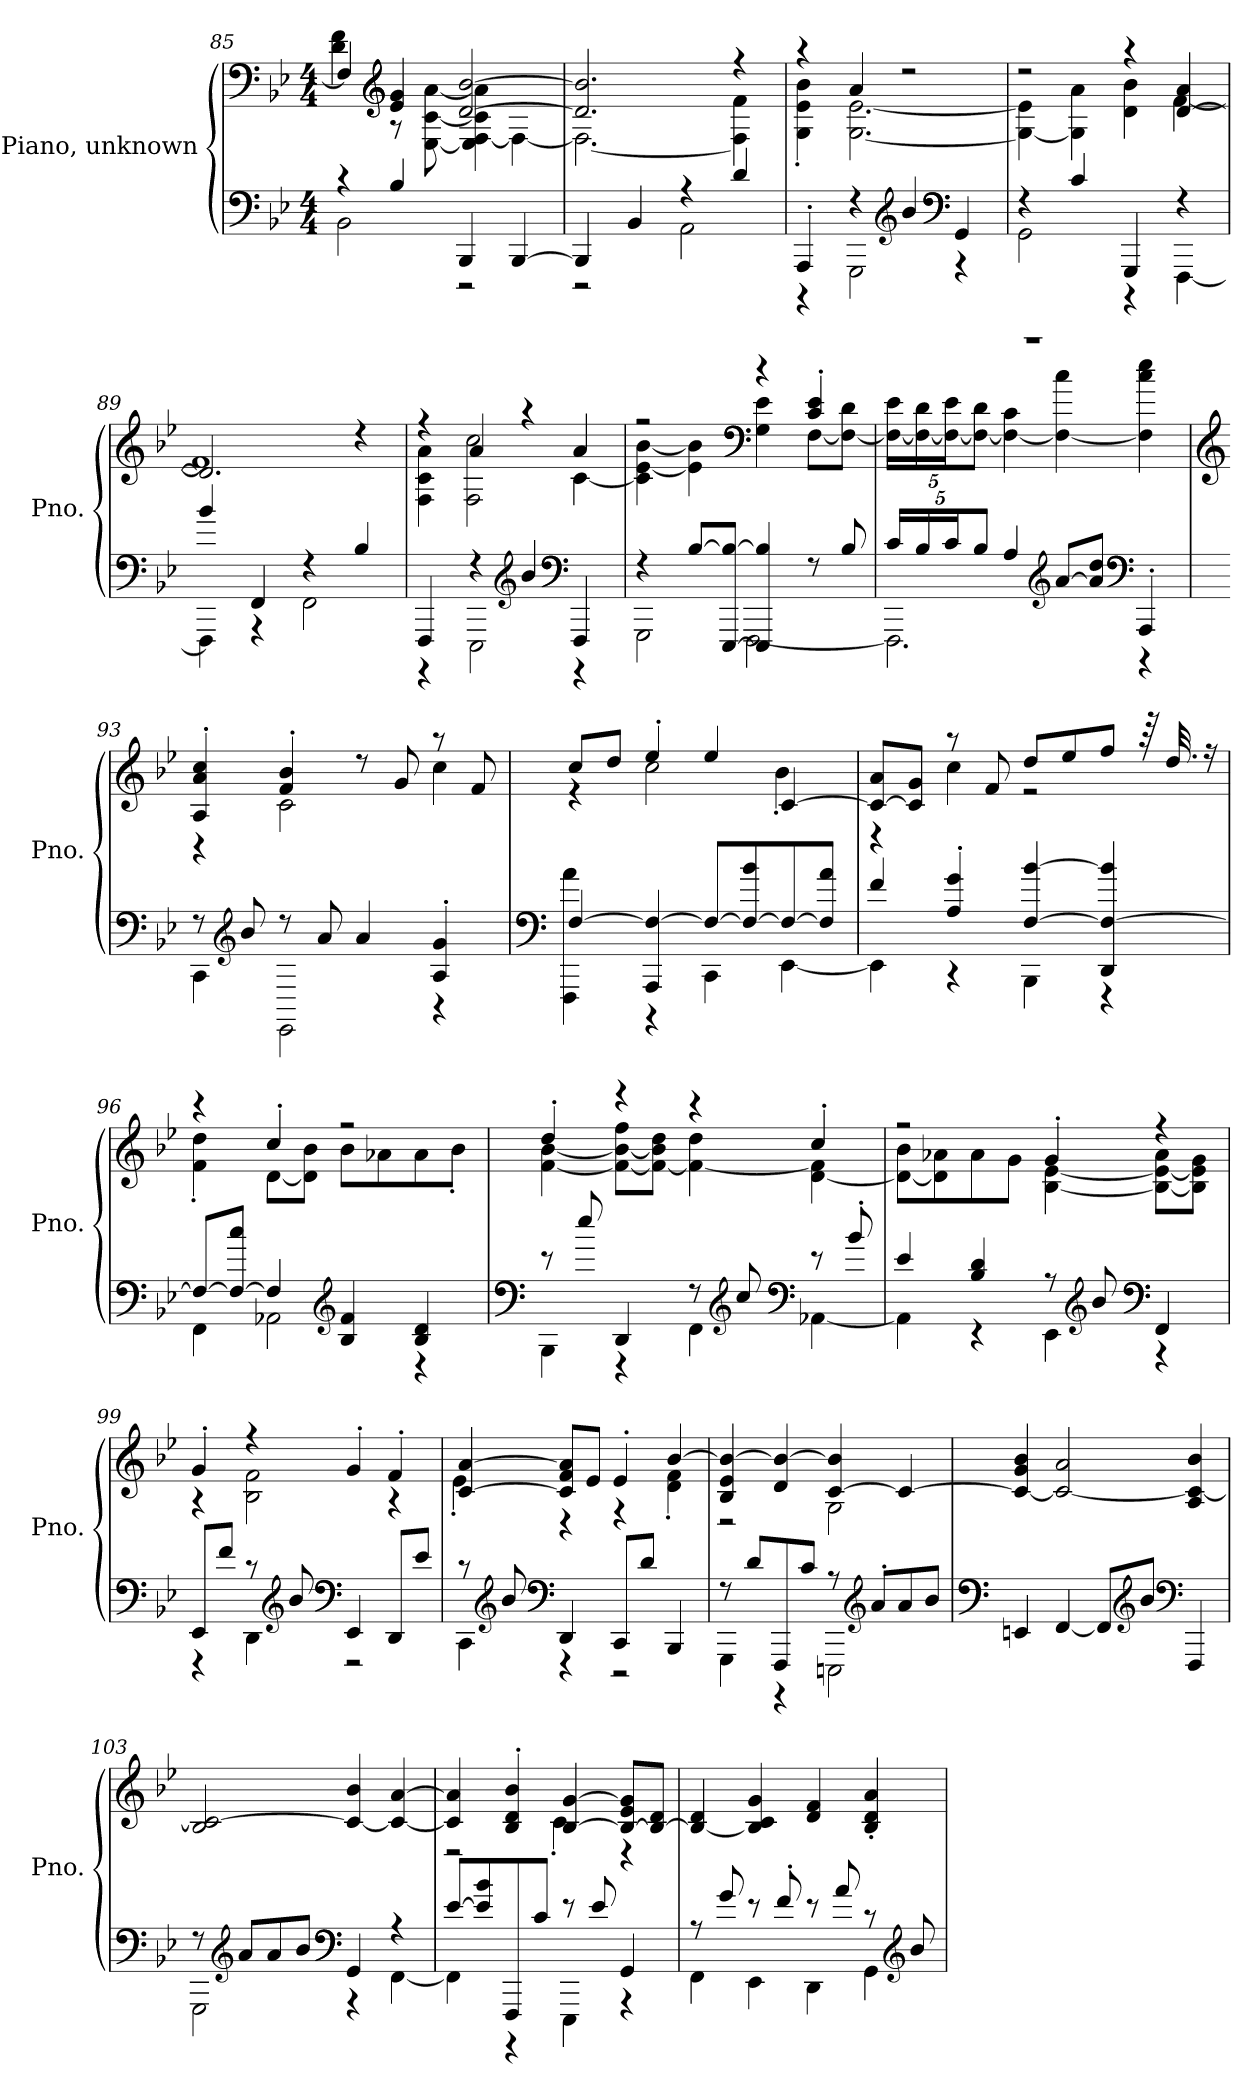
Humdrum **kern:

**kern	**kern
*part1	*part1
*staff2	*staff1
*I"Piano, unknown	*
*I'Pno.	*
!!LO:LB:g=z
*clefF4	*clefF4
*k[b-e-]	*k[b-e-]
*M4/4	*M4/4
=85	=85
*^	*^
4r	2BB-\	4F/]	4d\ 4f\
*	*	*clefG2	*
4B-/	.	4e-/ 4g/	8r
.	.	.	[8E-\ [8c\ [8a\
4BBB-/	2r	[2d/ [2b-/	4E-\] [4F\ 4c\] 4a\]
[4BBB-/	.	.	4F\_
=86	=86	=86	=86
4BBB-/]	2r	2.d/] 2.b-/]	2.F\_
4BB-/	.	.	.
4r	2AA\	.	.
4d/	.	4r	4F\] 4f\
=87	=87	=87	=87
4AAA'/	4r	4r	4G\' 4e-\' 4b-\'
4r	2GGG\	4a/	[2.G\ [2.e-\
*clefG2	*	*	*
4b-/	.	2r	.
*clefF4	*	*	*
4GG/	4r	.	.
=88	=88	=88	=88
4r	2GG\	2r	4G\_ 4e-\]
4c/	.	.	4G\] 4a\
4GGG/	4r	4r	4d\ 4b-\
4r	[4FFF\	[4d/ 4a/	[4f\
=89	=89	=89	=89
4b-/	4FFF\]	2.d/]	1f]
4FF/	4r	.	.
4r	2FF\	.	.
4B-/	.	4r	.
!!LO:LB:g=z	!!
=90	=90	=90	=90
4FFF/	4r	4r	4F\ 4c\ 4a\
4r	2EEE-\	4a/	2F\ 2cc\
*clefG2	*	*	*
4b-/	.	4r	.
*clefF4	*	*	*
4FFF/	4r	4a/	[4c\
=91	=91	=91	=91
4r	2GGG\	2r	4c\] [4e-\ [4b-\
[8B-/L	.	.	4e-\] 4b-\]
[8EEE-/ 8B-/_J	.	.	.
*	*	*clefF4	*
4EEE-/] 4B-/]	[2FFF\	4r	4G\ 4e-\
8r	.	4c/' 4e-/'	[8F\L
8B-/	.	.	8F\_ 8d\J
=92	=92	=92	=92
*Xbrackettup	*	*	*Xbrackettup
20c/LL	2.FFF\]	1r	20F\_ 20e-\LL
20B-/	.	.	20F\_ 20d\
20c/J	.	.	20F\_ 20e-\J
10B-/J	.	.	10F\_ 10d\J
4A/	.	.	4F\_ 4c\
*clefG2	*	*	*
[8a/L	.	.	4F\_ 4cc\
8a/] 8dd/J	.	.	.
*clefF4	*	*	*
4AAA'/	4r	.	4F\] 4cc\ 4ee-\
!!LO:LB:g=z	!!
=93	=93	=93	=93
*	*	*clefG2	*
8r	4CC\	4A/' 4a/' 4cc/'	4r
*clefG2	*	*	*
8b-/	.	.	.
8r	2EE-\	4f/' 4b-/'	2c\
8a/	.	.	.
4a/	.	8r	.
.	.	8g/	.
4A/' 4g/'	4r	8r	4cc\
.	.	8f/	.
=94	=94	=94	=94
*clefF4	*	*	*
[4F/	4FFF\ 4a\	8cc/L	4r
.	.	8dd/J	.
4AAA/ 4F/_	4r	4ee-'/	2cc\
8F/L_	4CC\	4ee-/	.
8F/_ 8b-/	.	.	.
8F/_	[4EE-\	[4c/	4b-'\
8F/] 8a/J	.	.	.
=95	=95	=95	=95
4f/	4EE-\]	8c/_ 8a/L	4r
.	.	8c/] 8g/J	.
4A/' 4g/'	4r	8r	4cc\
.	.	8f/	.
[4F/ [4b-/	4BBB-\	8dd/L	2r
.	.	8ee-/	.
4DD/ 4F/_ 4b-/]	4r	8ff/J	.
.	.	64r	.
.	.	32.dd/	.
.	.	16r	.
!!LO:PB:g=z	!!
=96	=96	=96	=96
8F/L_	4FF\	4r	4f\' 4dd\'
8F/_ 8cc/J	.	.	.
4F/]	2AA-X\	4cc'/	[8d\L
.	.	.	8d\] 8b-\J
*clefG2	*	*	*
4B-/ 4f/	.	2r	8b-\L
.	.	.	8a-X\
4B-/ 4d/	4r	.	8a-\
.	.	.	8b-'\J
=97	=97	=97	=97
*clefF4	*	*	*
8r	4BBB-\	4dd'/	[4f\ [4b-\
8ee-/	.	.	.
4DD/	4r	4r	8f\_ 8b-\_ 8ff\L
.	.	.	8f\_ 8b-\] 8dd\J
8r	4FF\	4r	4f\_ 4dd\
*clefG2	*	*	*
8cc/	.	.	.
*clefF4	*	*	*
8r	[4AA-X\	4cc'/	[4d\ 4f\]
8b-'/	.	.	.
=98	=98	=98	=98
4e-/	4AA-\]	2r	8d\_ 8b-\L
.	.	.	8d\] 8a-X\
4B-/ 4d/	4r	.	8a-\
.	.	.	8g\J
8r	4EE-\	4g'/	[4B-\ [4e-\
*clefG2	*	*	*
8b-/	.	.	.
*clefF4	*	*	*
4FF/	4r	4r	8B-\_ 8e-\_ 8a-\L
.	.	.	8B-\] 8e-\] 8g\J
!!LO:LB:g=z	!!
=99	=99	=99	=99
8EE-/L	4r	4g'/	4r
8f/J	.	.	.
8r	4DD\	4r	2B-\ 2f\
*clefG2	*	*	*
8b-/	.	.	.
*clefF4	*	*	*
4EE-/	2r	4g'/	.
8DD/L	.	4f'/	4r
8e-/J	.	.	.
=100	=100	=100	=100
8r	4CC\	[4c/ [4a/	4e-'\
*clefG2	*	*	*
8b-/	.	.	.
*clefF4	*	*	*
4DD/	4r	8c/] 8f/ 8a/]L	4r
.	.	8e-/J	.
8CC/L	2r	4e-'/	4r
8d/J	.	.	.
4BBB-/	.	[4b-/	4d\' 4f\'
=101	=101	=101	=101
8r	4GGG\	4B-/ 4e-/ 4b-/_	2r
8d/L	.	.	.
8FFF/	4r	4d/ 4b-/_	.
8c/J	.	.	.
8r	2EEEn\	[4c/ 4b-/]	2G\
*clefG2	*	*	*
8a'/L	.	.	.
8a/	.	4c/_	.
8b-/J	.	.	.
*v	*v	*	*
*	*v	*v
!!LO:LB:g=z
=102	=102
*clefF4	*
4EEn/	4c/_ 4g/ 4b-/
[4FF/	2c/_ 2a/
8FF/L]	.
*clefG2	*
8b-/J	.
*clefF4	*
4FFF/	4A/ 4c/_ 4b-/
=103	=103
*^	*
8r	2GGG\	2B-/ 2c/_
*clefG2	*	*
8a/L	.	.
8a/	.	.
8b-/J	.	.
*clefF4	*	*
4GG/	4r	4c/_ 4b-/
4r	[4FF\	4c/_ [4a/
=104	=104	=104
*	*	*^
[8e-/L	4FF\]	4c/] 4a/]	2r
8e-/] 8b-/	.	.	.
8FFF/	4r	4B-/' 4d/' 4b-/'	.
8c/J	.	.	.
8r	4EEE-\	[4B-/ [4g/	4c'\
8e-/	.	.	.
4GG/	4r	8B-/_ 8e-/ 8g/]L	4r
.	.	8B-/_ 8d/J	.
*	*	*v	*v
=105	=105	=105
8r	4FF\	4B-/_ 4d/
8g/	.	.
8r	4EE-\	4B-/] 4c/ 4g/
8f'/	.	.
8r	4DD\	4d/ 4f/
8a/	.	.
8r	4GG\	4B-/' 4d/' 4a/'
*clefG2	*	*
8b-/	.	.
*v	*v	*
=	=
*-	*-
